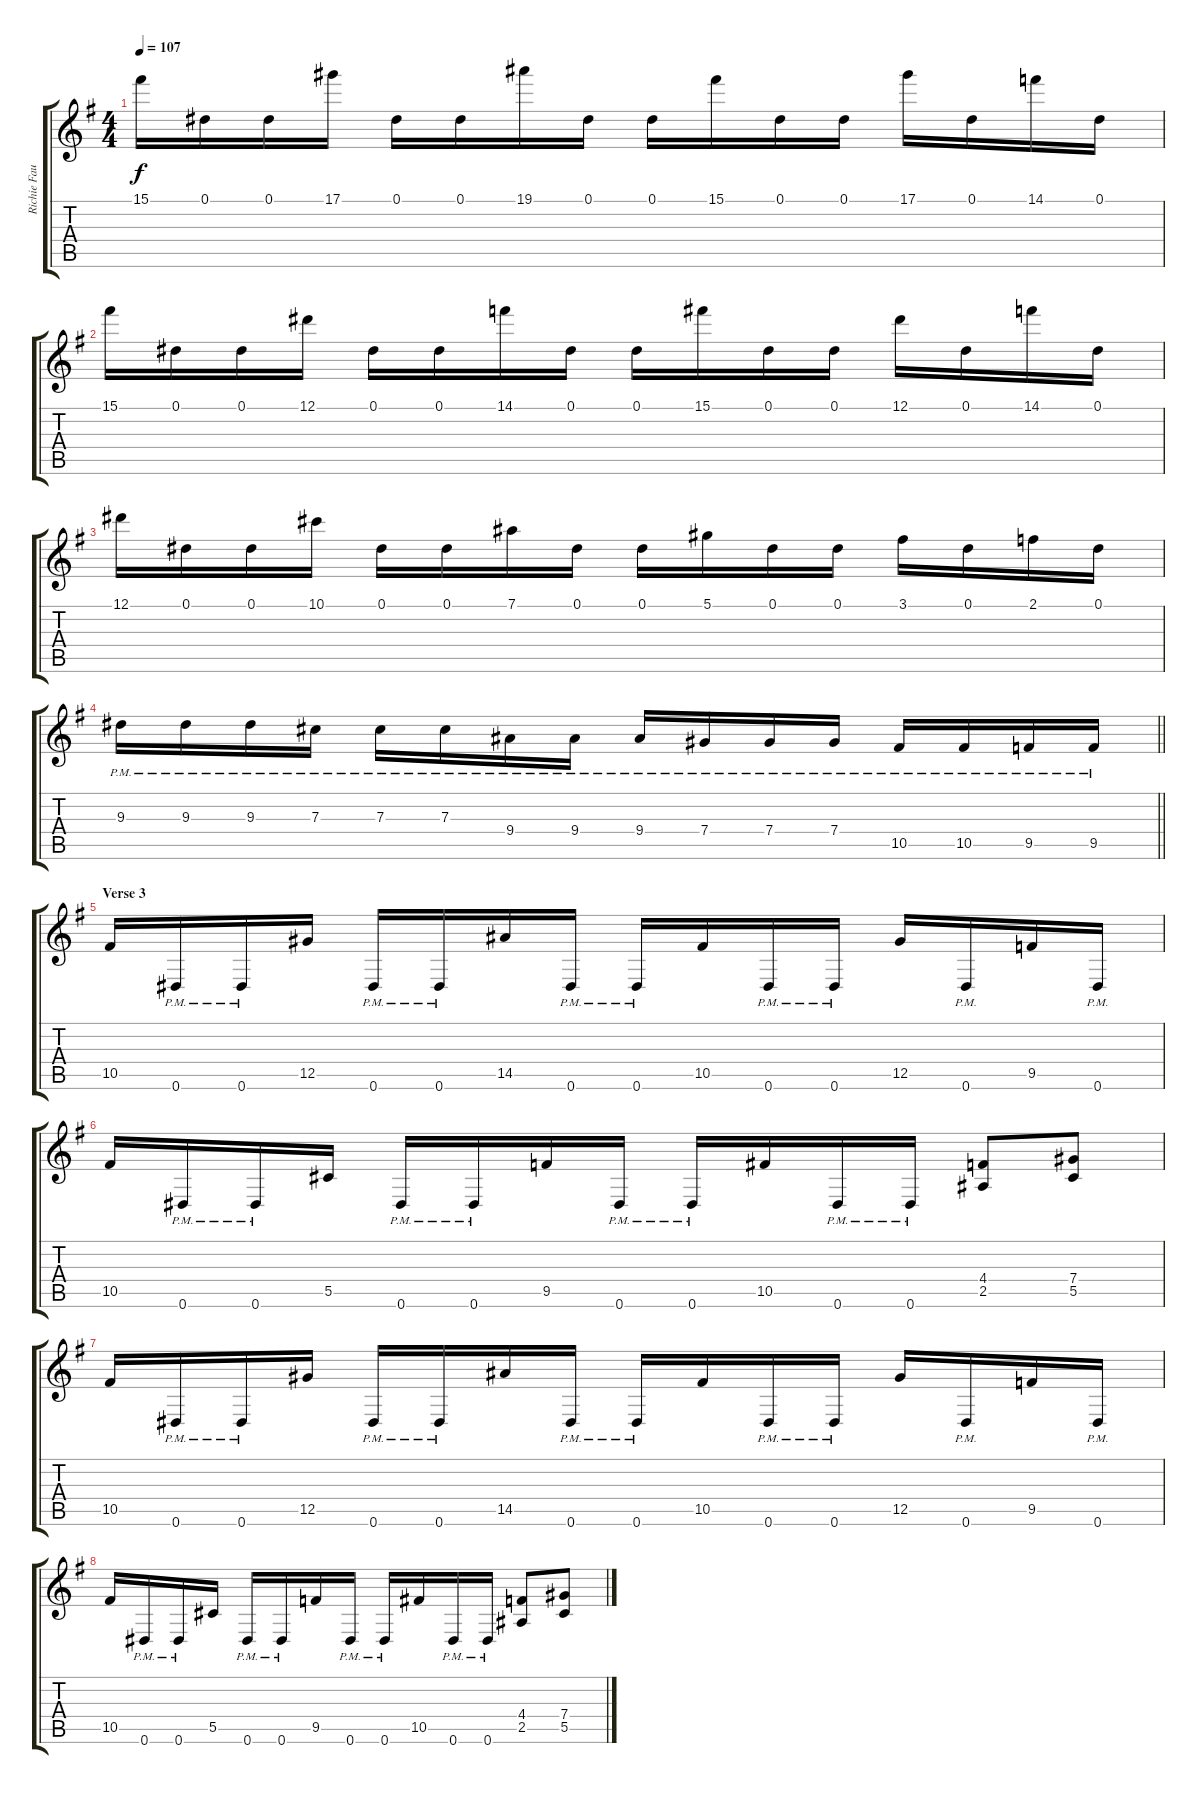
\track ("Richie Faulkner" "Richie Fau") {instrument overdrivenguitar}
\staff {score tabs}
\tuning (Eb4 Bb3 Gb3 Db3 Ab2 Eb2) {hide}
\ts (4 4)
\tempo 107
\clef g2
\ks eminor
15.1.16{dy f} 0.1.16 0.1.16 17.1.16 0.1.16 0.1.16 19.1.16 0.1.16 0.1.16 15.1.16 0.1.16 0.1.16 17.1.16 0.1.16 14.1.16 0.1.16 |
15.1.16 0.1.16 0.1.16 12.1.16 0.1.16 0.1.16 14.1.16 0.1.16 0.1.16 15.1.16 0.1.16 0.1.16 12.1.16 0.1.16 14.1.16 0.1.16 |
12.1.16 0.1.16 0.1.16 10.1.16 0.1.16 0.1.16 7.1.16 0.1.16 0.1.16 5.1.16 0.1.16 0.1.16 3.1.16 0.1.16 2.1.16 0.1.16 |
\barLineRight lightlight
9.3{pm}.16 9.3{pm}.16 9.3{pm}.16 7.3{pm}.16 7.3{pm}.16 7.3{pm}.16 9.4{pm}.16 9.4{pm}.16 9.4{pm}.16 7.4{pm}.16 7.4{pm}.16 7.4{pm}.16 10.5{pm}.16 10.5{pm}.16 9.5{pm}.16 9.5{pm}.16 |
\section ("" "Verse 3")
10.5.16 0.6{pm}.16 0.6{pm}.16 12.5.16 0.6{pm}.16 0.6{pm}.16 14.5.16 0.6{pm}.16 0.6{pm}.16 10.5.16 0.6{pm}.16 0.6{pm}.16 12.5.16 0.6{pm}.16 9.5.16 0.6{pm}.16 |
10.5.16 0.6{pm}.16 0.6{pm}.16 5.5.16 0.6{pm}.16 0.6{pm}.16 9.5.16 0.6{pm}.16 0.6{pm}.16 10.5.16 0.6{pm}.16 0.6{pm}.16 (4.4 2.5).8 (7.4 5.5).8 |
10.5.16 0.6{pm}.16 0.6{pm}.16 12.5.16 0.6{pm}.16 0.6{pm}.16 14.5.16 0.6{pm}.16 0.6{pm}.16 10.5.16 0.6{pm}.16 0.6{pm}.16 12.5.16 0.6{pm}.16 9.5.16 0.6{pm}.16 |
10.5.16 0.6{pm}.16 0.6{pm}.16 5.5.16 0.6{pm}.16 0.6{pm}.16 9.5.16 0.6{pm}.16 0.6{pm}.16 10.5.16 0.6{pm}.16 0.6{pm}.16 (4.4 2.5).8 (7.4 5.5).8
